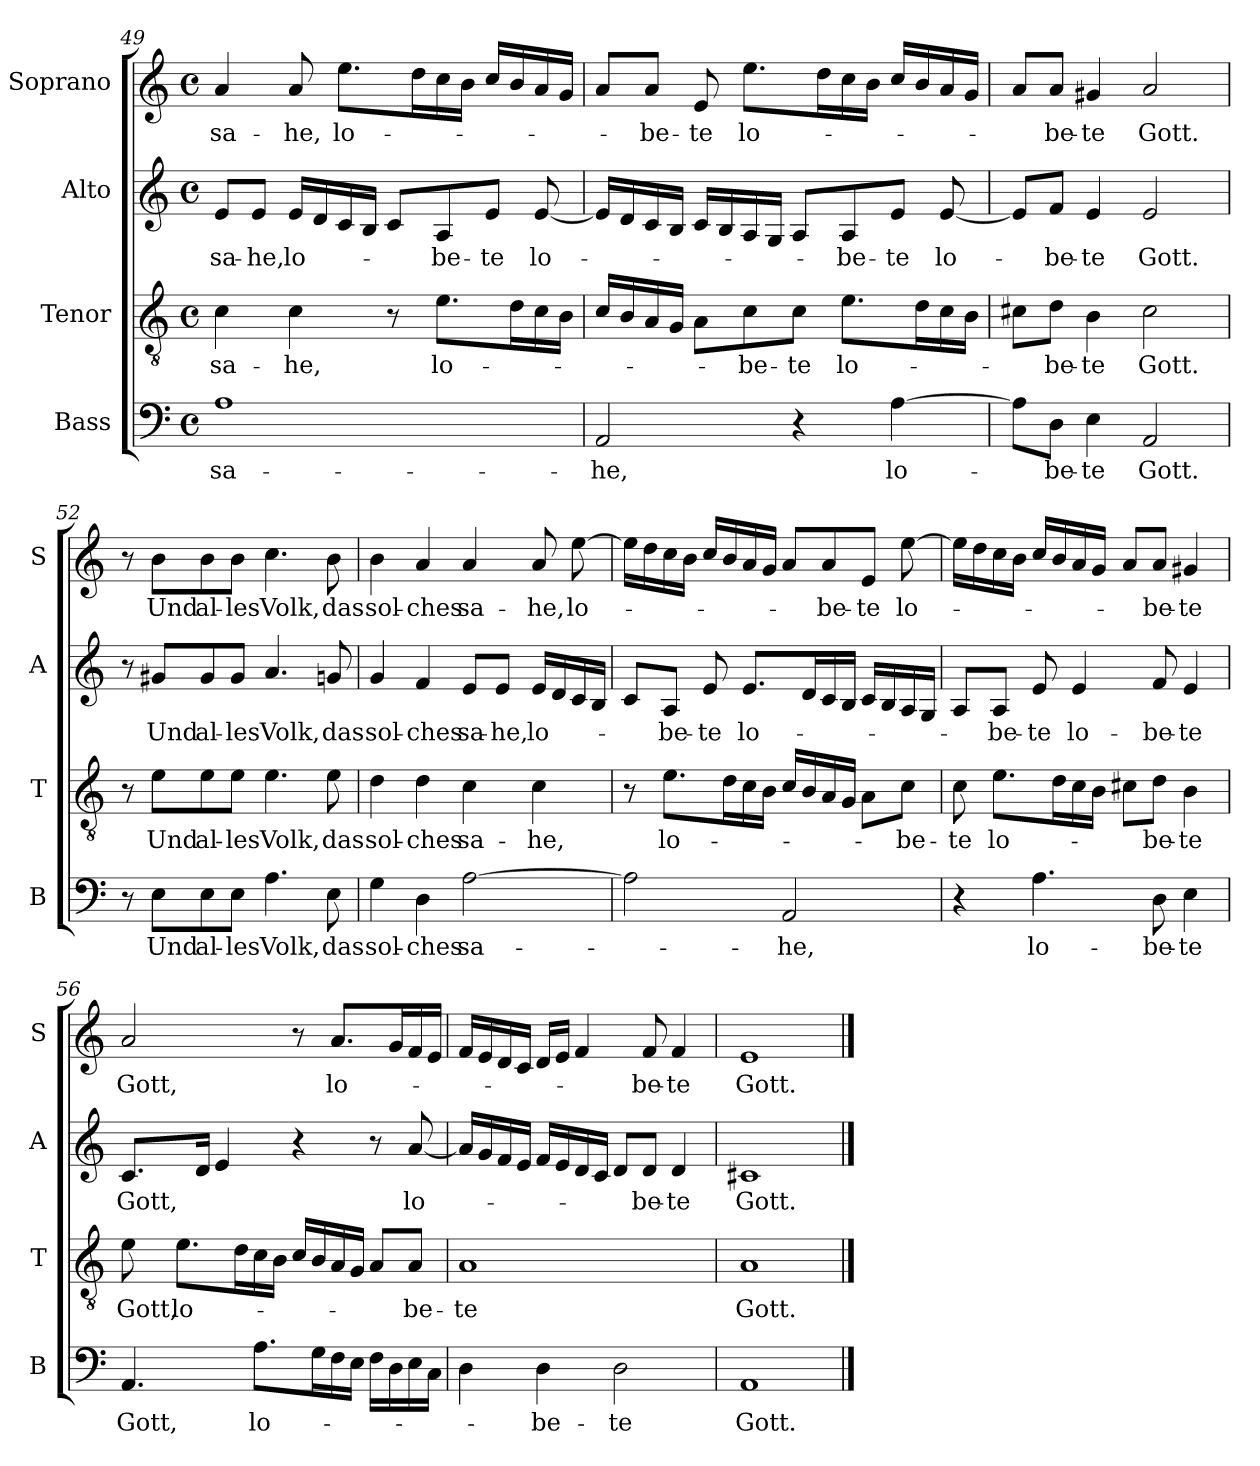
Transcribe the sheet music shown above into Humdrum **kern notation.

**kern	**text	**kern	**text	**kern	**text	**kern	**text
*part4	*part4	*part3	*part3	*part2	*part2	*part1	*part1
*staff4	*staff4	*staff3	*staff3	*staff2	*staff2	*staff1	*staff1
*I"Bass	*	*I"Tenor	*	*I"Alto	*	*I"Soprano	*
*I'B	*	*I'T	*	*I'A	*	*I'S	*
*clefF4	*	*clefGv2	*	*clefG2	*	*clefG2	*
*k[]	*	*k[]	*	*k[]	*	*k[]	*
*C:	*	*C:	*	*C:	*	*C:	*
*M4/4	*	*M4/4	*	*M4/4	*	*M4/4	*
*met(c)	*	*met(c)	*	*met(c)	*	*met(c)	*
=49	=49	=49	=49	=49	=49	=49	=49
!	!LO:LY:b	!	!LO:LY:b	!	!LO:LY:b	!	!LO:LY:b
1A	sa-	4c\	sa-	8e/L	sa-	4a/	sa-
!	!	!	!	!	!LO:LY:b	!	!
.	.	.	.	8e/J	-he,	.	.
!	!	!	!LO:LY:b	!	!LO:LY:b	!	!LO:LY:b
.	.	4c\	-he,	16e/LL	lo-	8a/	-he,
.	.	.	.	16d/	.	.	.
!	!	!	!	!	!	!	!LO:LY:b
.	.	.	.	16c/	.	8.ee\L	lo-
.	.	.	.	16B/JJ	.	.	.
.	.	8r	.	8c/L	.	.	.
.	.	.	.	.	.	16dd\L	.
!	!	!	!LO:LY:b	!	!LO:LY:b	!	!
.	.	8.e\L	lo-	8A/	-be-	16cc\	.
.	.	.	.	.	.	16b\JJ	.
!	!	!	!	!	!LO:LY:b	!	!
.	.	.	.	8e/J	-te	16cc/LL	.
.	.	16d\L	.	.	.	16b/	.
!	!	!	!	!	!LO:LY:b	!	!
.	.	16c\	.	[8e/	lo-	16a/	.
.	.	16B\JJ	.	.	.	16g/JJ	.
!!LO:LB:g=z
=50	=50	=50	=50	=50	=50	=50	=50
!	!LO:LY:b	!	!	!	!	!	!
2AA/	-he,	16c/LL	.	16e/LL]	.	8a/L	.
.	.	16B/	.	16d/	.	.	.
!	!	!	!	!	!	!	!LO:LY:b
.	.	16A/	.	16c/	.	8a/J	-be-
.	.	16G/JJ	.	16B/JJ	.	.	.
!	!	!	!	!	!	!	!LO:LY:b
.	.	8A\L	.	16c/LL	.	8e/	-te
.	.	.	.	16B/	.	.	.
!	!	!	!LO:LY:b	!	!	!	!LO:LY:b
.	.	8c\	-be-	16A/	.	8.ee\L	lo-
.	.	.	.	16G/JJ	.	.	.
!	!	!	!LO:LY:b	!	!	!	!
4r	.	8c\J	-te	8A/L	.	.	.
.	.	.	.	.	.	16dd\L	.
!	!	!	!LO:LY:b	!	!LO:LY:b	!	!
.	.	8.e\L	lo-	8A/	-be-	16cc\	.
.	.	.	.	.	.	16b\JJ	.
!	!LO:LY:b	!	!	!	!LO:LY:b	!	!
[4A\	lo-	.	.	8e/J	-te	16cc/LL	.
.	.	16d\L	.	.	.	16b/	.
!	!	!	!	!	!LO:LY:b	!	!
.	.	16c\	.	[8e/	lo-	16a/	.
.	.	16B\JJ	.	.	.	16g/JJ	.
=51	=51	=51	=51	=51	=51	=51	=51
8A\L]	.	8c#X\L	.	8e/L]	.	8a/L	.
!	!LO:LY:b	!	!LO:LY:b	!	!LO:LY:b	!	!LO:LY:b
8D\J	-be-	8d\J	-be-	8f/J	-be-	8a/J	-be-
!	!LO:LY:b	!	!LO:LY:b	!	!LO:LY:b	!	!LO:LY:b
4E\	-te	4B\	-te	4e/	-te	4g#X/	-te
!	!LO:LY:b	!	!LO:LY:b	!	!LO:LY:b	!	!LO:LY:b
2AA/	Gott.	2c#\	Gott.	2e/	Gott.	2a/	Gott.
=52	=52	=52	=52	=52	=52	=52	=52
8r	.	8r	.	8r	.	8r	.
!	!LO:LY:b	!	!LO:LY:b	!	!LO:LY:b	!	!LO:LY:b
8E\L	Und	8e\L	Und	8g#X/L	Und	8b\L	Und
!	!LO:LY:b	!	!LO:LY:b	!	!LO:LY:b	!	!LO:LY:b
8E\	al-	8e\	al-	8g#/	al-	8b\	al-
!	!LO:LY:b	!	!LO:LY:b	!	!LO:LY:b	!	!LO:LY:b
8E\J	-les	8e\J	-les	8g#/J	-les	8b\J	-les
!	!LO:LY:b	!	!LO:LY:b	!	!LO:LY:b	!	!LO:LY:b
4.A\	Volk,	4.e\	Volk,	4.a/	Volk,	4.cc\	Volk,
!	!LO:LY:b	!	!LO:LY:b	!	!LO:LY:b	!	!LO:LY:b
8E\	das	8e\	das	8gn/	das	8b\	das
!!LO:PB:g=z
=53	=53	=53	=53	=53	=53	=53	=53
!	!LO:LY:b	!	!LO:LY:b	!	!LO:LY:b	!	!LO:LY:b
4G\	sol-	4d\	sol-	4g/	sol-	4b\	sol-
!	!LO:LY:b	!	!LO:LY:b	!	!LO:LY:b	!	!LO:LY:b
4D\	-ches	4d\	-ches	4f/	-ches	4a/	-ches
!	!LO:LY:b	!	!LO:LY:b	!	!LO:LY:b	!	!LO:LY:b
[2A\	sa-	4c\	sa-	8e/L	sa-	4a/	sa-
!	!	!	!	!	!LO:LY:b	!	!
.	.	.	.	8e/J	-he,	.	.
!	!	!	!LO:LY:b	!	!LO:LY:b	!	!LO:LY:b
.	.	4c\	-he,	16e/LL	lo-	8a/	-he,
.	.	.	.	16d/	.	.	.
!	!	!	!	!	!	!	!LO:LY:b
.	.	.	.	16c/	.	[8ee\	lo-
.	.	.	.	16B/JJ	.	.	.
=54	=54	=54	=54	=54	=54	=54	=54
2A\]	.	8r	.	8c/L	.	16ee\LL]	.
.	.	.	.	.	.	16dd\	.
!	!	!	!LO:LY:b	!	!LO:LY:b	!	!
.	.	8.e\L	lo-	8A/J	-be-	16cc\	.
.	.	.	.	.	.	16b\JJ	.
!	!	!	!	!	!LO:LY:b	!	!
.	.	.	.	8e/	-te	16cc/LL	.
.	.	16d\L	.	.	.	16b/	.
!	!	!	!	!	!LO:LY:b	!	!
.	.	16c\	.	8.e/L	lo-	16a/	.
.	.	16B\JJ	.	.	.	16g/JJ	.
!	!LO:LY:b	!	!	!	!	!	!
2AA/	-he,	16c/LL	.	.	.	8a/L	.
.	.	16B/	.	16d/L	.	.	.
!	!	!	!	!	!	!	!LO:LY:b
.	.	16A/	.	16c/	.	8a/	-be-
.	.	16G/JJ	.	16B/JJ	.	.	.
!	!	!	!	!	!	!	!LO:LY:b
.	.	8A\L	.	16c/LL	.	8e/J	-te
.	.	.	.	16B/	.	.	.
!	!	!	!LO:LY:b	!	!	!	!LO:LY:b
.	.	8c\J	-be-	16A/	.	[8ee\	lo-
.	.	.	.	16G/JJ	.	.	.
!!LO:LB:g=z
=55	=55	=55	=55	=55	=55	=55	=55
!	!	!	!LO:LY:b	!	!	!	!
4r	.	8c\	-te	8A/L	.	16ee\LL]	.
.	.	.	.	.	.	16dd\	.
!	!	!	!LO:LY:b	!	!LO:LY:b	!	!
.	.	8.e\L	lo-	8A/J	-be-	16cc\	.
.	.	.	.	.	.	16b\JJ	.
!	!LO:LY:b	!	!	!	!LO:LY:b	!	!
4.A\	lo-	.	.	8e/	-te	16cc/LL	.
.	.	16d\L	.	.	.	16b/	.
!	!	!	!	!	!LO:LY:b	!	!
.	.	16c\	.	4e/	lo-	16a/	.
.	.	16B\JJ	.	.	.	16g/JJ	.
.	.	8c#X\L	.	.	.	8a/L	.
!	!LO:LY:b	!	!LO:LY:b	!	!LO:LY:b	!	!LO:LY:b
8D\	-be-	8d\J	-be-	8f/	-be-	8a/J	-be-
!	!LO:LY:b	!	!LO:LY:b	!	!LO:LY:b	!	!LO:LY:b
4E\	-te	4B\	-te	4e/	-te	4g#X/	-te
=56	=56	=56	=56	=56	=56	=56	=56
!	!LO:LY:b	!	!LO:LY:b	!	!LO:LY:b	!	!LO:LY:b
4.AA/	Gott,	8e\	Gott,	8.c/L	Gott,	2a/	Gott,
!	!	!	!LO:LY:b	!	!	!	!
.	.	8.e\L	lo-	.	.	.	.
.	.	.	.	16d/Jk	.	.	.
.	.	.	.	4e/	.	.	.
.	.	16d\L	.	.	.	.	.
!	!LO:LY:b	!	!	!	!	!	!
8.A\L	lo-	16c\	.	.	.	.	.
.	.	16B\JJ	.	.	.	.	.
.	.	16c/LL	.	4r	.	8r	.
16G\L	.	16B/	.	.	.	.	.
!	!	!	!	!	!	!	!LO:LY:b
16F\	.	16A/	.	.	.	8.a/L	lo-
16E\JJ	.	16G/JJ	.	.	.	.	.
16F\LL	.	8A/L	.	8r	.	.	.
16D\	.	.	.	.	.	16g/L	.
!	!	!	!LO:LY:b	!	!LO:LY:b	!	!
16E\	.	8A/J	-be-	[8a/	lo-	16f/	.
16C\JJ	.	.	.	.	.	16e/JJ	.
=57	=57	=57	=57	=57	=57	=57	=57
!	!	!	!LO:LY:b	!	!	!	!
4D\	.	1A	-te	16a/LL]	.	16f/LL	.
.	.	.	.	16g/	.	16e/	.
.	.	.	.	16f/	.	16d/	.
.	.	.	.	16e/JJ	.	16c/JJ	.
!	!LO:LY:b	!	!	!	!	!	!
4D\	-be-	.	.	16f/LL	.	16d/LL	.
.	.	.	.	16e/	.	16e/JJ	.
.	.	.	.	16d/	.	4f/	.
.	.	.	.	16c/JJ	.	.	.
!	!LO:LY:b	!	!	!	!	!	!
2D\	-te	.	.	8d/L	.	.	.
!	!	!	!	!	!LO:LY:b	!	!LO:LY:b
.	.	.	.	8d/J	-be-	8f/	-be-
!	!	!	!	!	!LO:LY:b	!	!LO:LY:b
.	.	.	.	4d/	-te	4f/	-te
=58	=58	=58	=58	=58	=58	=58	=58
!	!LO:LY:b	!	!LO:LY:b	!	!LO:LY:b	!	!LO:LY:b
1AA	Gott.	1A	Gott.	1c#X	Gott.	1e	Gott.
==	==	==	==	==	==	==	==
*-	*-	*-	*-	*-	*-	*-	*-
